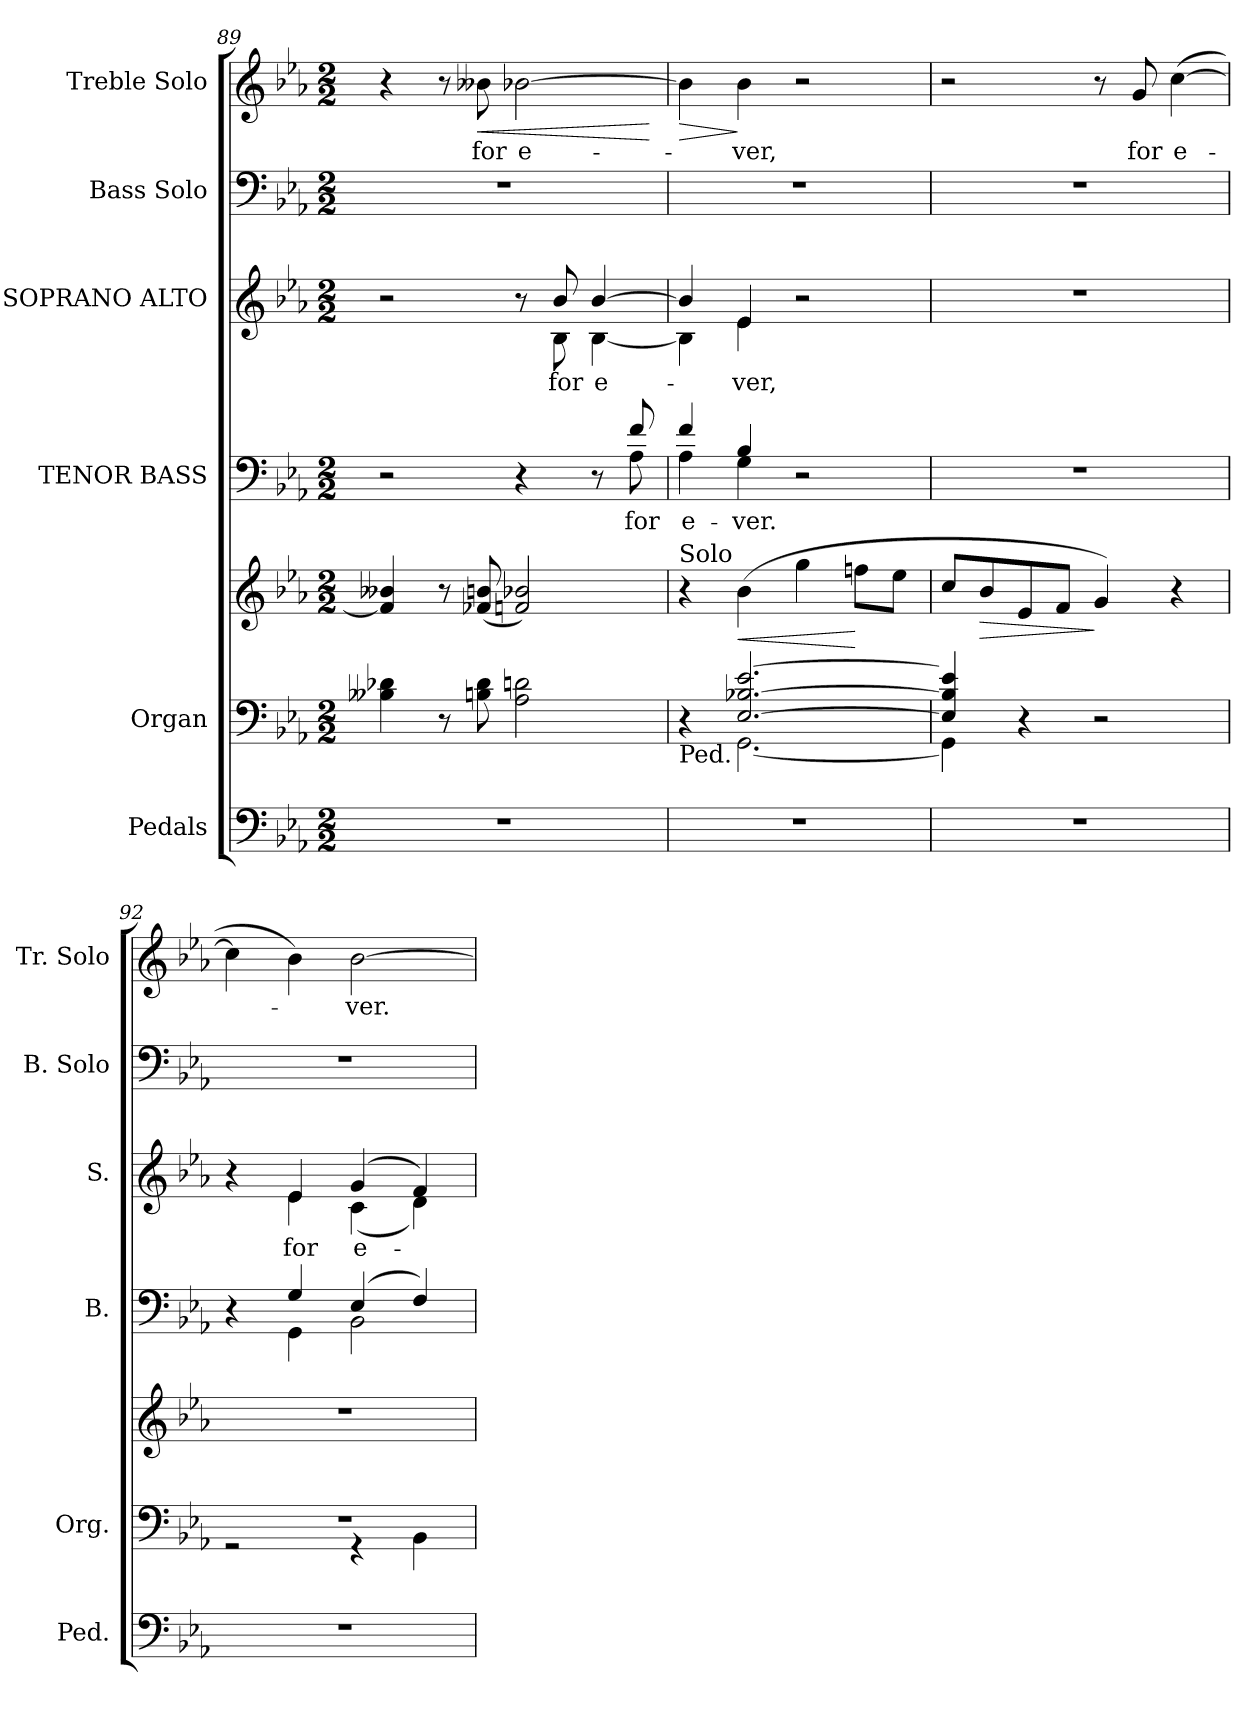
**kern	**kern	**kern	**dynam	**kern	**text	**kern	**text	**kern	**kern	**text	**dynam
*part6	*part5	*part5	*part5	*part4	*part4	*part3	*part3	*part2	*part1	*part1	*part1
*staff7	*staff6	*staff5	*staff5/6	*staff4	*staff4	*staff3	*staff3	*staff2	*staff1	*staff1	*staff1
*I"Pedals	*I"Organ	*	*	*I"TENOR BASS	*	*I"SOPRANO ALTO	*	*I"Bass Solo	*I"Treble Solo	*	*
*I'Ped.	*I'Org.	*	*	*I'B.	*	*I'S.	*	*I'B. Solo	*I'Tr. Solo	*	*
!!LO:LB:g=z
*clefF4	*clefF4	*clefG2	*	*clefF4	*	*clefG2	*	*clefF4	*clefG2	*	*
*k[b-e-a-]	*k[b-e-a-]	*k[b-e-a-]	*	*k[b-e-a-]	*	*k[b-e-a-]	*	*k[b-e-a-]	*k[b-e-a-]	*	*
*E-:	*E-:	*E-:	*	*E-:	*	*E-:	*	*E-:	*E-:	*	*
*M2/2	*M2/2	*M2/2	*	*M2/2	*	*M2/2	*	*M2/2	*M2/2	*	*
=89	=89	=89	=89	=89	=89	=89	=89	=89	=89	=89	=89
*	*	*	*	*^	*	*^	*	*	*	*	*
1r	4B--Xi\ 4d-Xi	4f-i/] 4b--Xi	.	2r	2ryy	.	2r	2ryy	.	1r	4r	.	.
.	8r	8r	.	.	.	.	.	.	.	.	8r	.	.
!	!	!	!	!	!	!	!	!	!	!	!	!LO:LY:b:color=#000000	!LO:HP:b
.	8Bi\ 8d-i	(8f-Xi/ 8bi	.	.	.	.	.	.	.	.	8b--Xi\	for	<
!	!	!	!	!	!	!	!	!	!	!	!	!LO:LY:b:color=#000000	!
.	2A-i\ 2dni	2fni/ 2b-Xi)	.	4r	4ryy	.	8r	8ryy	.	.	[2b-Xi\	e-	.
!	!	!	!	!	!	!	!	!	!LO:LY:b:color=#000000	!	!	!	!
.	.	.	.	.	.	.	8b-i/	8B-i\	for	.	.	.	.
!	!	!	!	!	!	!	!	!	!LO:LY:b:color=#000000	!	!	!	!
.	.	.	.	8r	8ryy	.	[4b-i/	[4B-i\	e-	.	.	.	.
!	!	!	!	!	!	!LO:LY:b:color=#000000	!	!	!	!	!	!	!
.	.	.	.	8fi/	8A-i\	for	.	.	.	.	.	.	.
*	*	*	*	*v	*v	*	*	*	*	*	*	*	*
*	*	*	*	*	*	*v	*v	*	*	*	*	*
.	.	.	.	.	.	.	.	.	.	.	[
=90	=90	=90	=90	=90	=90	=90	=90	=90	=90	=90	=90
*	*^	*	*	*	*	*	*	*	*	*	*
!	!	!	!LO:TX:a:t=Solo	!	!	!	!	!	!	!	!	!
!	!LO:TX:b:t=Ped.	!	!	!	!	!	!	!	!	!	!	!
!	!	!	!	!	!	!LO:LY:b:color=#000000	!	!	!	!	!	!LO:HP:b
*	*	*	*	*	*^	*	*^	*	*	*	*	*
1r	4r	4ryy	4r	.	4fi/	4A-i\	e-	4b-i/]	4B-i\]	.	1r	4b-i\]	.	>
!	!	!	!	!LO:HP:b	!	!	!	!	!	!	!	!	!	!
!	!	!	!	!	!	!	!LO:LY:b:color=#000000	!	!	!	!	!	!	!
!	!	!	!	!	!	!	!	!	!	!LO:LY:b:color=#000000	!	!	!	!
!	!	!	!	!	!	!	!	!	!	!	!	!	!LO:LY:b:color=#000000	!
.	[2.E-i/ [2.B-Xi [2.e-i	[2.GGi\	(4b-i\	<	4B-i/	4Gi\	-ver.	4e-i/	4e-i\	-ver,	.	4b-i\	-ver,	]
.	.	.	4ggi\	.	2r	2ryy	.	2r	2ryy	.	.	2r	.	.
.	.	.	8ffni\L	[	.	.	.	.	.	.	.	.	.	.
.	.	.	8ee-i\J	.	.	.	.	.	.	.	.	.	.	.
*	*	*	*	*	*v	*v	*	*	*	*	*	*	*	*
*	*	*	*	*	*	*	*v	*v	*	*	*	*	*
=91	=91	=91	=91	=91	=91	=91	=91	=91	=91	=91	=91	=91
1r	4E-i/] 4B-i] 4e-i]	4GGi\]	8cci/L	.	1r	.	1r	.	1r	2r	.	.
!	!	!	!	!LO:HP:b	!	!	!	!	!	!	!	!
.	.	.	8b-i/	>	.	.	.	.	.	.	.	.
.	4r	4ryy	8e-i/	.	.	.	.	.	.	.	.	.
.	.	.	8fi/J	.	.	.	.	.	.	.	.	.
.	2r	2ryy	4gi/)	]	.	.	.	.	.	8r	.	.
!	!	!	!	!	!	!	!	!	!	!	!LO:LY:b:color=#000000	!
.	.	.	.	.	.	.	.	.	.	8gi/	for	.
!	!	!	!	!	!	!	!	!	!	!	!LO:LY:b:color=#000000	!
.	.	.	4r	.	.	.	.	.	.	([4cci\	e-	.
=92	=92	=92	=92	=92	=92	=92	=92	=92	=92	=92	=92	=92
*	*	*	*	*	*^	*	*^	*	*	*	*	*
1r	1r	2r	1r	.	4r	4ryy	.	4r	4ryy	.	1r	4cci\]	.	.
!	!	!	!	!	!	!	!	!	!	!LO:LY:b:color=#000000	!	!	!	!
.	.	.	.	.	4Gi/	4GGi\	.	4e-i/	4e-i\	for	.	4b-i\)	.	.
!	!	!	!	!	!	!	!	!	!	!LO:LY:b:color=#000000	!	!	!	!
!	!	!	!	!	!	!	!	!	!	!	!	!	!LO:LY:b:color=#000000	!
.	.	4r	.	.	(4E-i/	2BB-i\	.	(4gi/	(4ci\	e-	.	[2b-i\	-ver.	.
.	.	4BB-i\	.	.	4Fi/)	.	.	4fi/)	4di\)	.	.	.	.	.
*	*	*	*	*	*v	*v	*	*	*	*	*	*	*	*
*	*v	*v	*	*	*	*	*v	*v	*	*	*	*	*
=	=	=	=	=	=	=	=	=	=	=	=
*-	*-	*-	*-	*-	*-	*-	*-	*-	*-	*-	*-
